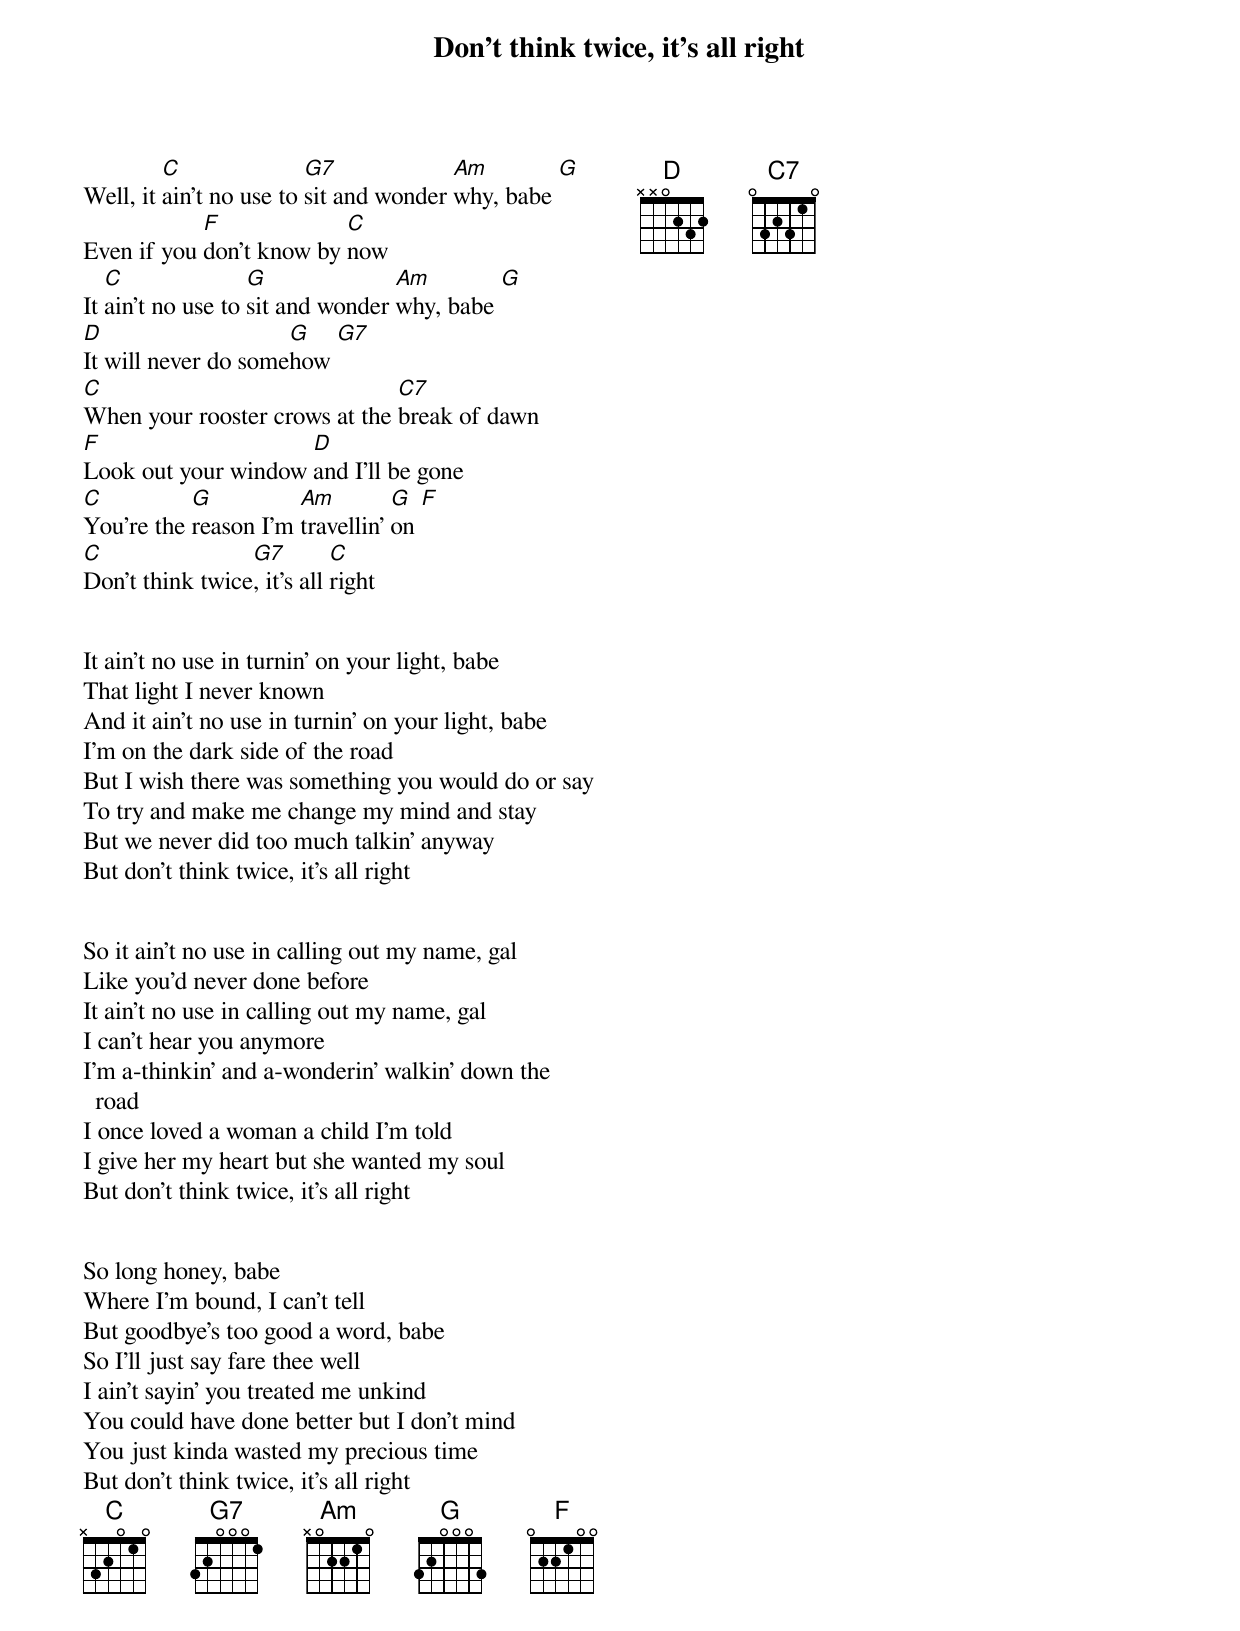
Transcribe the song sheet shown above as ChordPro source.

{title: Don't think twice, it's all right}
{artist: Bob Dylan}
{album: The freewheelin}
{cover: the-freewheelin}
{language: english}
{columns: 2}
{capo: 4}
{define: C frets X 3 2 0 1 0}
{define: G7 frets 3 2 0 0 0 1}
{define: Am frets X 0 2 2 1 0}
{define: G frets 3 2 0 0 0 3}
{define: F base-fret 1 frets 0 2 2 1 0 0}
{define: D frets X X 0 2 3 2}


Well, it [C]ain't no use to [G7]sit and wonder [Am]why, babe [G]
Even if you [F]don't know by [C]now
It [C]ain't no use to [G]sit and wonder [Am]why, babe [G]
[D]It will never do some[G]how [G7]
[C]When your rooster crows at the [C7]break of dawn
[F]Look out your window [D]and I'll be gone
[C]You're the [G]reason I'm [Am]travellin' [G]on [F]
[C]Don't think twice[G7], it's all [C]right


It ain't no use in turnin' on your light, babe
That light I never known
And it ain't no use in turnin' on your light, babe
I'm on the dark side of the road
But I wish there was something you would do or say
To try and make me change my mind and stay
But we never did too much talkin' anyway
But don't think twice, it's all right


So it ain't no use in calling out my name, gal
Like you'd never done before
It ain't no use in calling out my name, gal
I can't hear you anymore
I'm a-thinkin' and a-wonderin' walkin' down the road
I once loved a woman a child I'm told
I give her my heart but she wanted my soul
But don't think twice, it's all right


So long honey, babe
Where I'm bound, I can't tell
But goodbye's too good a word, babe
So I'll just say fare thee well
I ain't sayin' you treated me unkind
You could have done better but I don't mind
You just kinda wasted my precious time
But don't think twice, it's all right
